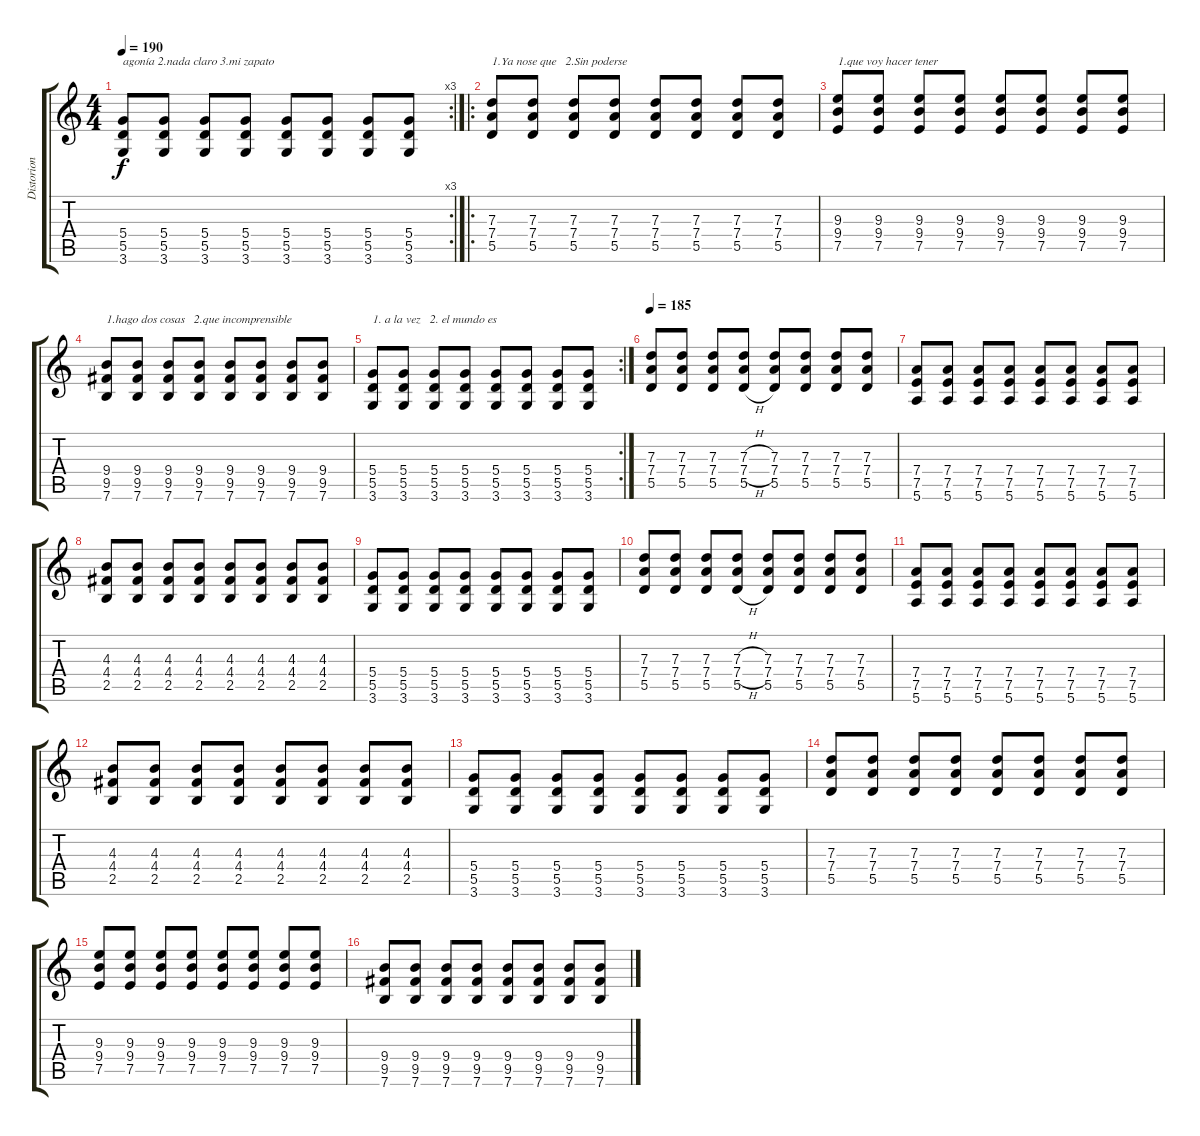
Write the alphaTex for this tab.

\track ("Distorion Guita" "Distorion ") {instrument distortionguitar}
\staff {score tabs}
\tuning (E4 B3 G3 D3 A2 E2) {hide}
\rc 3
\ts (4 4)
\tempo 190
\clef g2
\ks c
(5.4 5.5 3.6).8{txt "agonía 2.nada claro 3.mi zapato" dy f} (5.4 5.5 3.6).8 (5.4 5.5 3.6).8 (5.4 5.5 3.6).8 (5.4 5.5 3.6).8 (5.4 5.5 3.6).8 (5.4 5.5 3.6).8 (5.4 5.5 3.6).8 |
\ro
(7.3 7.4 5.5).8{txt "1.Ya nose que   2.Sin poderse "} (7.3 7.4 5.5).8 (7.3 7.4 5.5).8 (7.3 7.4 5.5).8 (7.3 7.4 5.5).8 (7.3 7.4 5.5).8 (7.3 7.4 5.5).8 (7.3 7.4 5.5).8 |
(9.3 9.4 7.5).8{txt "1.que voy hacer tener"} (9.3 9.4 7.5).8 (9.3 9.4 7.5).8 (9.3 9.4 7.5).8 (9.3 9.4 7.5).8 (9.3 9.4 7.5).8 (9.3 9.4 7.5).8 (9.3 9.4 7.5).8 |
(9.4 9.5 7.6).8{txt "1.hago dos cosas   2.que incomprensible"} (9.4 9.5 7.6).8 (9.4 9.5 7.6).8 (9.4 9.5 7.6).8 (9.4 9.5 7.6).8 (9.4 9.5 7.6).8 (9.4 9.5 7.6).8 (9.4 9.5 7.6).8 |
\rc 2
(5.4 5.5 3.6).8{txt "1. a la vez   2. el mundo es"} (5.4 5.5 3.6).8 (5.4 5.5 3.6).8 (5.4 5.5 3.6).8 (5.4 5.5 3.6).8 (5.4 5.5 3.6).8 (5.4 5.5 3.6).8 (5.4 5.5 3.6).8 |
\tempo 185
(7.3 7.4 5.5).8 (7.3 7.4 5.5).8 (7.3 7.4 5.5).8 (7.3{h} 7.4{h} 5.5{h}).8 (7.3 7.4 5.5).8 (7.3 7.4 5.5).8 (7.3 7.4 5.5).8 (7.3 7.4 5.5).8 |
(7.4 7.5 5.6).8 (7.4 7.5 5.6).8 (7.4 7.5 5.6).8 (7.4 7.5 5.6).8 (7.4 7.5 5.6).8 (7.4 7.5 5.6).8 (7.4 7.5 5.6).8 (7.4 7.5 5.6).8 |
(4.3 4.4 2.5).8 (4.3 4.4 2.5).8 (4.3 4.4 2.5).8 (4.3 4.4 2.5).8 (4.3 4.4 2.5).8 (4.3 4.4 2.5).8 (4.3 4.4 2.5).8 (4.3 4.4 2.5).8 |
(5.4 5.5 3.6).8 (5.4 5.5 3.6).8 (5.4 5.5 3.6).8 (5.4 5.5 3.6).8 (5.4 5.5 3.6).8 (5.4 5.5 3.6).8 (5.4 5.5 3.6).8 (5.4 5.5 3.6).8 |
(7.3 7.4 5.5).8 (7.3 7.4 5.5).8 (7.3 7.4 5.5).8 (7.3{h} 7.4{h} 5.5{h}).8 (7.3 7.4 5.5).8 (7.3 7.4 5.5).8 (7.3 7.4 5.5).8 (7.3 7.4 5.5).8 |
(7.4 7.5 5.6).8 (7.4 7.5 5.6).8 (7.4 7.5 5.6).8 (7.4 7.5 5.6).8 (7.4 7.5 5.6).8 (7.4 7.5 5.6).8 (7.4 7.5 5.6).8 (7.4 7.5 5.6).8 |
(4.3 4.4 2.5).8 (4.3 4.4 2.5).8 (4.3 4.4 2.5).8 (4.3 4.4 2.5).8 (4.3 4.4 2.5).8 (4.3 4.4 2.5).8 (4.3 4.4 2.5).8 (4.3 4.4 2.5).8 |
(5.4 5.5 3.6).8 (5.4 5.5 3.6).8 (5.4 5.5 3.6).8 (5.4 5.5 3.6).8 (5.4 5.5 3.6).8 (5.4 5.5 3.6).8 (5.4 5.5 3.6).8 (5.4 5.5 3.6).8 |
(7.3 7.4 5.5).8 (7.3 7.4 5.5).8 (7.3 7.4 5.5).8 (7.3 7.4 5.5).8 (7.3 7.4 5.5).8 (7.3 7.4 5.5).8 (7.3 7.4 5.5).8 (7.3 7.4 5.5).8 |
(9.3 9.4 7.5).8 (9.3 9.4 7.5).8 (9.3 9.4 7.5).8 (9.3 9.4 7.5).8 (9.3 9.4 7.5).8 (9.3 9.4 7.5).8 (9.3 9.4 7.5).8 (9.3 9.4 7.5).8 |
(9.4 9.5 7.6).8 (9.4 9.5 7.6).8 (9.4 9.5 7.6).8 (9.4 9.5 7.6).8 (9.4 9.5 7.6).8 (9.4 9.5 7.6).8 (9.4 9.5 7.6).8 (9.4 9.5 7.6).8
